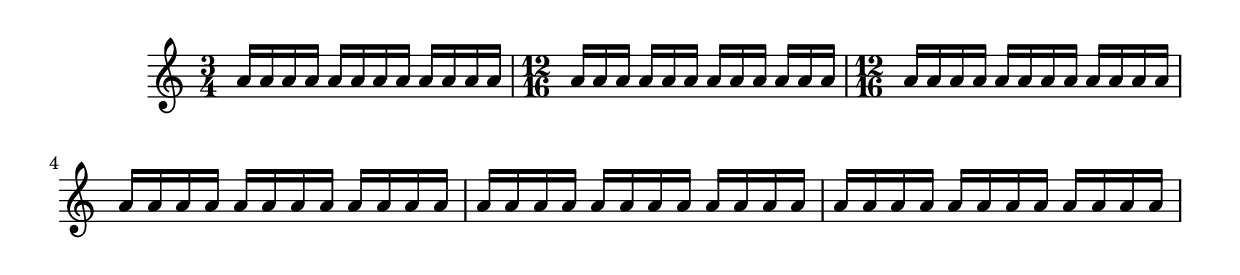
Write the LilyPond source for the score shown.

%% Do not edit this file; it is auto-generated from input/new
%% This file is in the public domain.
\version "2.11.62"

\header {
  texidoces = "
La propiedad @code{measureLength} determina dónde se deben insertar
líneas divisorias y, con @code{beatLength} y @code{beatGrouping}, cómo
se deben generar las barras autoomáticas para las duraciones de barra
y compases para los que no hay ninguna regla definida para los finales
de barra. Este ejemplo muestra distintas dormas de controlar el
barrado mediante el establecimiento de estas propiedades. Las
explicaciones están en forma de comentarios dentro del código.

"
  doctitlees = "Utilización de beatLength y beatGrouping"

  lsrtags = "rhythms"
  texidoc = "
The property @code{measureLength} determines where bar lines
should be inserted and, with @code{beatLength} and
@code{beatGrouping}, how automatic beams should be generated
for beam durations and time signatures for which no beam-ending
rules are defined.  This example shows several ways of controlling
beaming by setting these properties.  The explanations are shown
as comments in the code.
"
  doctitle = "Using beatLength and beatGrouping"
} % begin verbatim


\relative c'' {
  \time 3/4
  % The default in 3/4 time is to beam in three groups
  % each of a quarter note length
  a16 a a a a a a a a a a a

  \time 12/16
  % No auto-beaming is defined for 12/16
  a16 a a a a a a a a a a a

  \time 3/4
  % Change time signature symbol, but retain underlying 3/4 beaming
  \set Score.timeSignatureFraction = #'(12 . 16)
  a16 a a a a a a a a a a a

  % The 3/4 time default grouping of (1 1 1) and beatLength of 1/8
  % are not consistent with a measureLength of 3/4, so the beams
  % are grouped at beatLength intervals
  \set Score.beatLength = #(ly:make-moment 1 8)
  a16 a a a a a a a a a a a

  % Specify beams in groups of (3 3 2 3) 1/16th notes
  % 3+3+2+3=11, and 11*1/16<>3/4, so beatGrouping does not apply,
  % and beams are grouped at beatLength (1/16) intervals
  \set Score.beatLength = #(ly:make-moment 1 16)
  \set Score.beatGrouping = #'(3 3 2 3)
  a16 a a a a a a a a a a a

  % Specify beams in groups of (3 4 2 3) 1/16th notes
  % 3+4+2+3=12, and 12*1/16=3/4, so beatGrouping applies
  \set Score.beatLength = #(ly:make-moment 1 16)
  \set Score.beatGrouping = #'(3 4 2 3)
  a16 a a a a a a a a a a a
}

